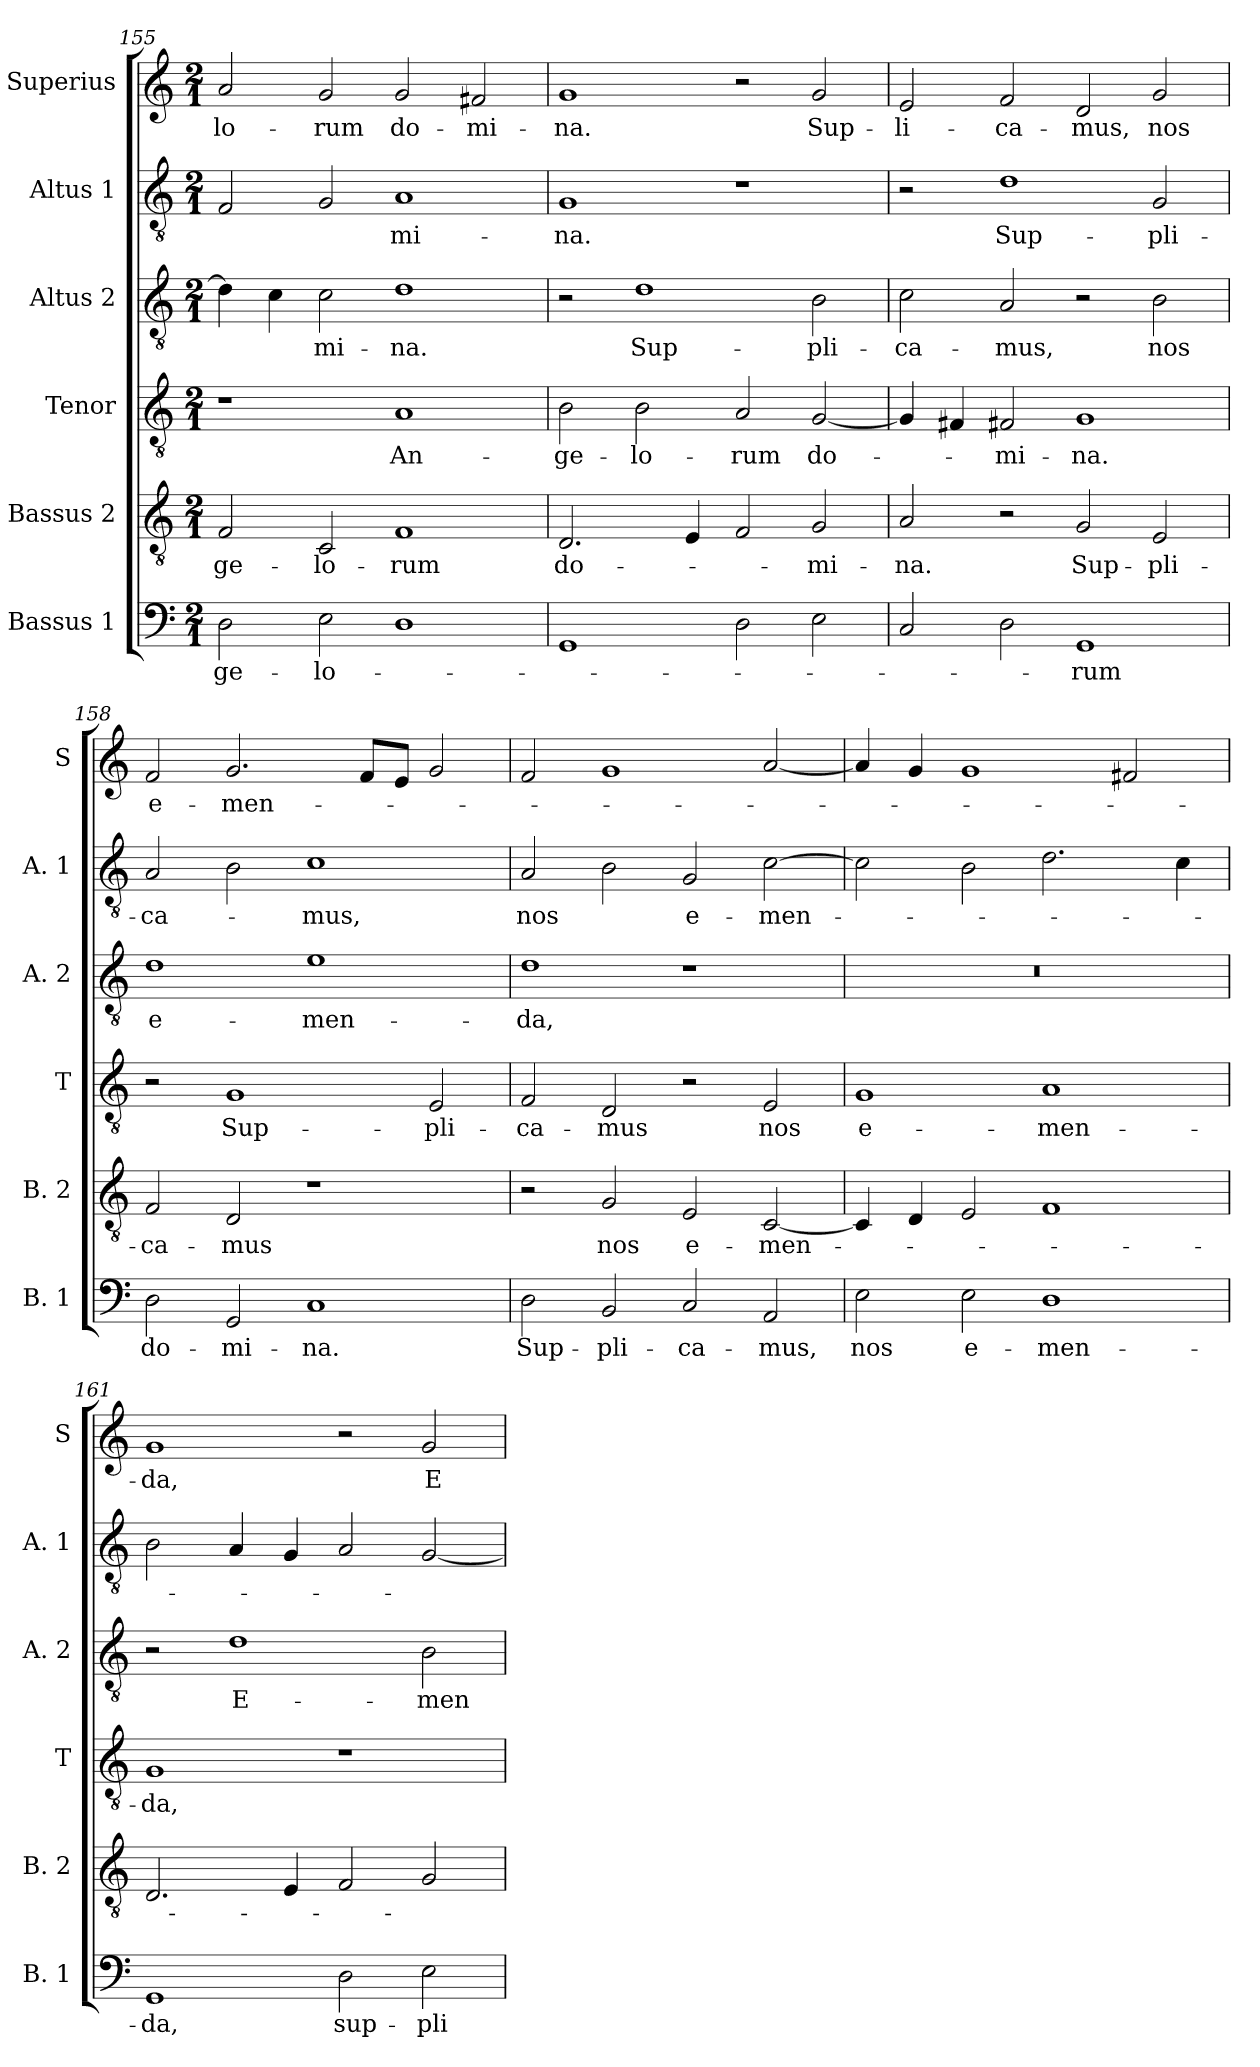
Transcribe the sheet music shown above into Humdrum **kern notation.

**kern	**text	**kern	**text	**kern	**text	**kern	**text	**kern	**text	**kern	**text
*part6	*part6	*part5	*part5	*part4	*part4	*part3	*part3	*part2	*part2	*part1	*part1
*staff6	*staff6	*staff5	*staff5	*staff4	*staff4	*staff3	*staff3	*staff2	*staff2	*staff1	*staff1
*I"Bassus 1	*	*I"Bassus 2	*	*I"Tenor	*	*I"Altus 2	*	*I"Altus 1	*	*I"Superius	*
*I'B. 1	*	*I'B. 2	*	*I'T	*	*I'A. 2	*	*I'A. 1	*	*I'S	*
*clefF4	*	*clefGv2	*	*clefGv2	*	*clefGv2	*	*clefGv2	*	*clefG2	*
*k[]	*	*k[]	*	*k[]	*	*k[]	*	*k[]	*	*k[]	*
*C:	*	*C:	*	*C:	*	*C:	*	*C:	*	*C:	*
*M2/1	*	*M2/1	*	*M2/1	*	*M2/1	*	*M2/1	*	*M2/1	*
=155	=155	=155	=155	=155	=155	=155	=155	=155	=155	=155	=155
2D	-ge-	2F	-ge-	1r	.	4d]	.	2F	.	2a	-lo-
.	.	.	.	.	.	4c	.	.	.	.	.
2E	-lo-	2C	-lo-	.	.	2c	-mi-	2G	.	2g	-rum
1D	.	1F	-rum	1A	An-	1d	-na.	1A	-mi-	2g	do-
.	.	.	.	.	.	.	.	.	.	2f#X	-mi-
=156	=156	=156	=156	=156	=156	=156	=156	=156	=156	=156	=156
1GG	.	2.D	do-	2B	-ge-	2r	.	1G	-na.	1g	-na.
.	.	.	.	2B	-lo-	1d	Sup-	.	.	.	.
.	.	4E	.	.	.	.	.	.	.	.	.
2D	.	2F	.	2A	-rum	.	.	1r	.	2r	.
2E	.	2G	-mi-	[2G	do-	2B	-pli-	.	.	2g	Sup-
=157	=157	=157	=157	=157	=157	=157	=157	=157	=157	=157	=157
2C	.	2A	-na.	4G]	.	2c	-ca-	2r	.	2e	-li-
.	.	.	.	4F#X	.	.	.	.	.	.	.
2D	.	2r	.	2F#X	-mi-	2A	-mus,	1d	Sup-	2f	-ca-
1GG	-rum	2G	Sup-	1G	-na.	2r	.	.	.	2d	-mus,
.	.	2E	-pli-	.	.	2B	nos	2G	-pli-	2g	nos
=158	=158	=158	=158	=158	=158	=158	=158	=158	=158	=158	=158
2D	do-	2F	-ca-	2r	.	1d	e-	2A	-ca-	2f	e-
2GG	-mi-	2D	-mus	1G	Sup-	.	.	2B	.	2.g	-men-
1C	-na.	1r	.	.	.	1e	-men-	1c	-mus,	.	.
.	.	.	.	.	.	.	.	.	.	8fL	.
.	.	.	.	.	.	.	.	.	.	8eJ	.
.	.	.	.	2E	-pli-	.	.	.	.	2g	.
=159	=159	=159	=159	=159	=159	=159	=159	=159	=159	=159	=159
2D	Sup-	2r	.	2F	-ca-	1d	-da,	2A	nos	2f	.
2BB	-pli-	2G	nos	2D	-mus	.	.	2B	.	1g	.
2C	-ca-	2E	e-	2r	.	1r	.	2G	e-	.	.
2AA	-mus,	[2C	-men-	2E	nos	.	.	[2c	-men-	[2a	.
=160	=160	=160	=160	=160	=160	=160	=160	=160	=160	=160	=160
2E	nos	4C]	.	1G	e-	0r	.	2c]	.	4a]	.
.	.	4D	.	.	.	.	.	.	.	4g	.
2E	e-	2E	.	.	.	.	.	2B	.	1g	.
1D	-men-	1F	.	1A	-men-	.	.	2.d	.	.	.
.	.	.	.	.	.	.	.	.	.	2f#X	.
.	.	.	.	.	.	.	.	4c	.	.	.
=161	=161	=161	=161	=161	=161	=161	=161	=161	=161	=161	=161
1GG	-da,	2.D	.	1G	-da,	2r	.	2B	.	1g	-da,
.	.	.	.	.	.	1d	E-	4A	.	.	.
.	.	4E	.	.	.	.	.	4G	.	.	.
2D	sup-	2F	.	1r	.	.	.	2A	.	2r	.
2E	-pli-	2G	.	.	.	2B	-men-	[2G	.	2g	E-
=	=	=	=	=	=	=	=	=	=	=	=
*-	*-	*-	*-	*-	*-	*-	*-	*-	*-	*-	*-
